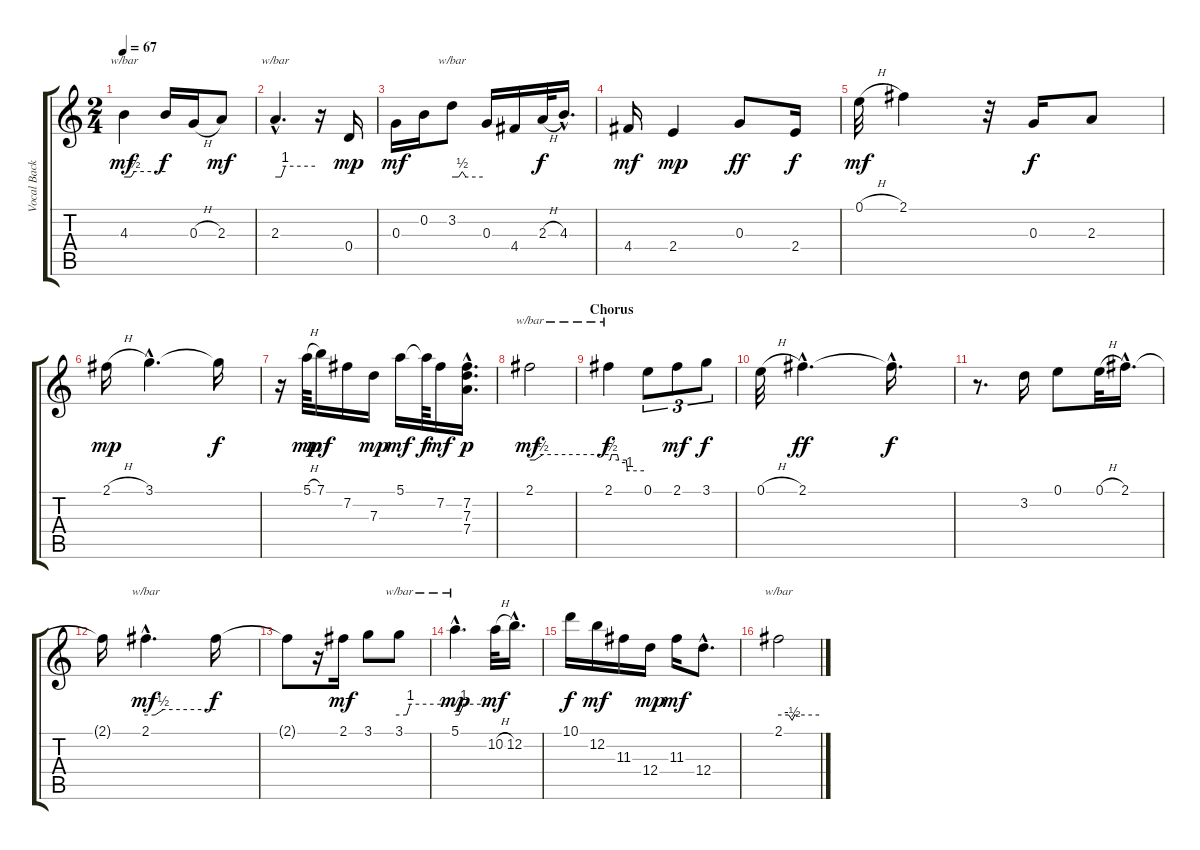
\track ("Vocal Backup" "Vocal Back") {instrument electricguitarjazz}
\staff {score tabs}
\tuning (E4 B3 G3 D3 A2 E2) {hide}
\ts (2 4)
\tempo 67
\clef g2
\ks c
4.3.4{tbe (custom default 0 0 10 0 15 2 60 2) dy mf} 4.3{t}.16{dy f} 0.3{h}.16 2.3.8{dy mf} |
2.3{hac}.4{d tbe (custom default 0 0 9 0 15 4 60 4)} r.16 0.4.16{dy mp} |
0.3.16{dy mf} 0.2.16 3.2.8{tbe (custom default 0 0 13 0 20 2 27 0 60 0)} 0.3.16 4.4.16 2.3{h}.32{dy f} 4.3{hac}.16{d} |
4.4.16{dy mf} 2.4.4{dy mp} 0.3.8{dy ff} 2.4.16{dy f} |
0.1{h}.32{dy mf} 2.1.4 r.32 0.3.16{dy f} 2.3.8 |
2.1{h}.16{dy mp} 3.1{hac}.4{d} 3.1{t}.16{dy f} |
r.16 5.1{h}.64{dy mp} 7.1.16{dy mf} 7.2.16 7.3.16{dy mp} 5.1.16{dy mf} 5.1{t}.64{dy f} 7.2.16{dy mf} (7.2{hac} 7.3{hac} 7.4{hac}).16{d dy p} |
2.1.2{tbe (custom default 0 0 4 0 10 2 60 2) dy mf} |
\section ("" "Chorus")
2.1.4{tbe (custom default 0 0 3 0 5 2 15 2 17 0 30 0 32 -4 60 -4) dy f} 0.1.8{tu (3 2)} 2.1.8{tu (3 2) dy mf} 3.1.8{tu (3 2) dy f} |
0.1{h}.32 2.1{hac}.4{d dy ff} 2.1{hac t}.16{d dy f} |
r.8{d} 3.2.16 0.1.8 0.1{h}.32 2.1{hac}.16{d} |
2.1{t}.16 2.1{hac}.4{d tbe (custom default 0 0 8 0 15 2 60 2) dy mf} 2.1{t}.16{dy f} |
2.1{t}.8 r.16 2.1.16{dy mf} 3.1.8 3.1.8{tbe (custom default 0 0 8 0 12 4 60 4)} |
5.1{hac}.4{d tbe (custom default 0 0 7 0 16 4 60 4) dy mp} 10.2{h}.32{dy mf} 12.2{hac}.16{d} |
10.1.16{dy f} 12.2.16{dy mf} 11.3.16 12.4.16{dy mp} 11.3.16{dy mf} 12.4{hac}.8{d} |
2.1.2{tbe (custom default 0 0 15 0 20 -2 24 0 60 0)}
